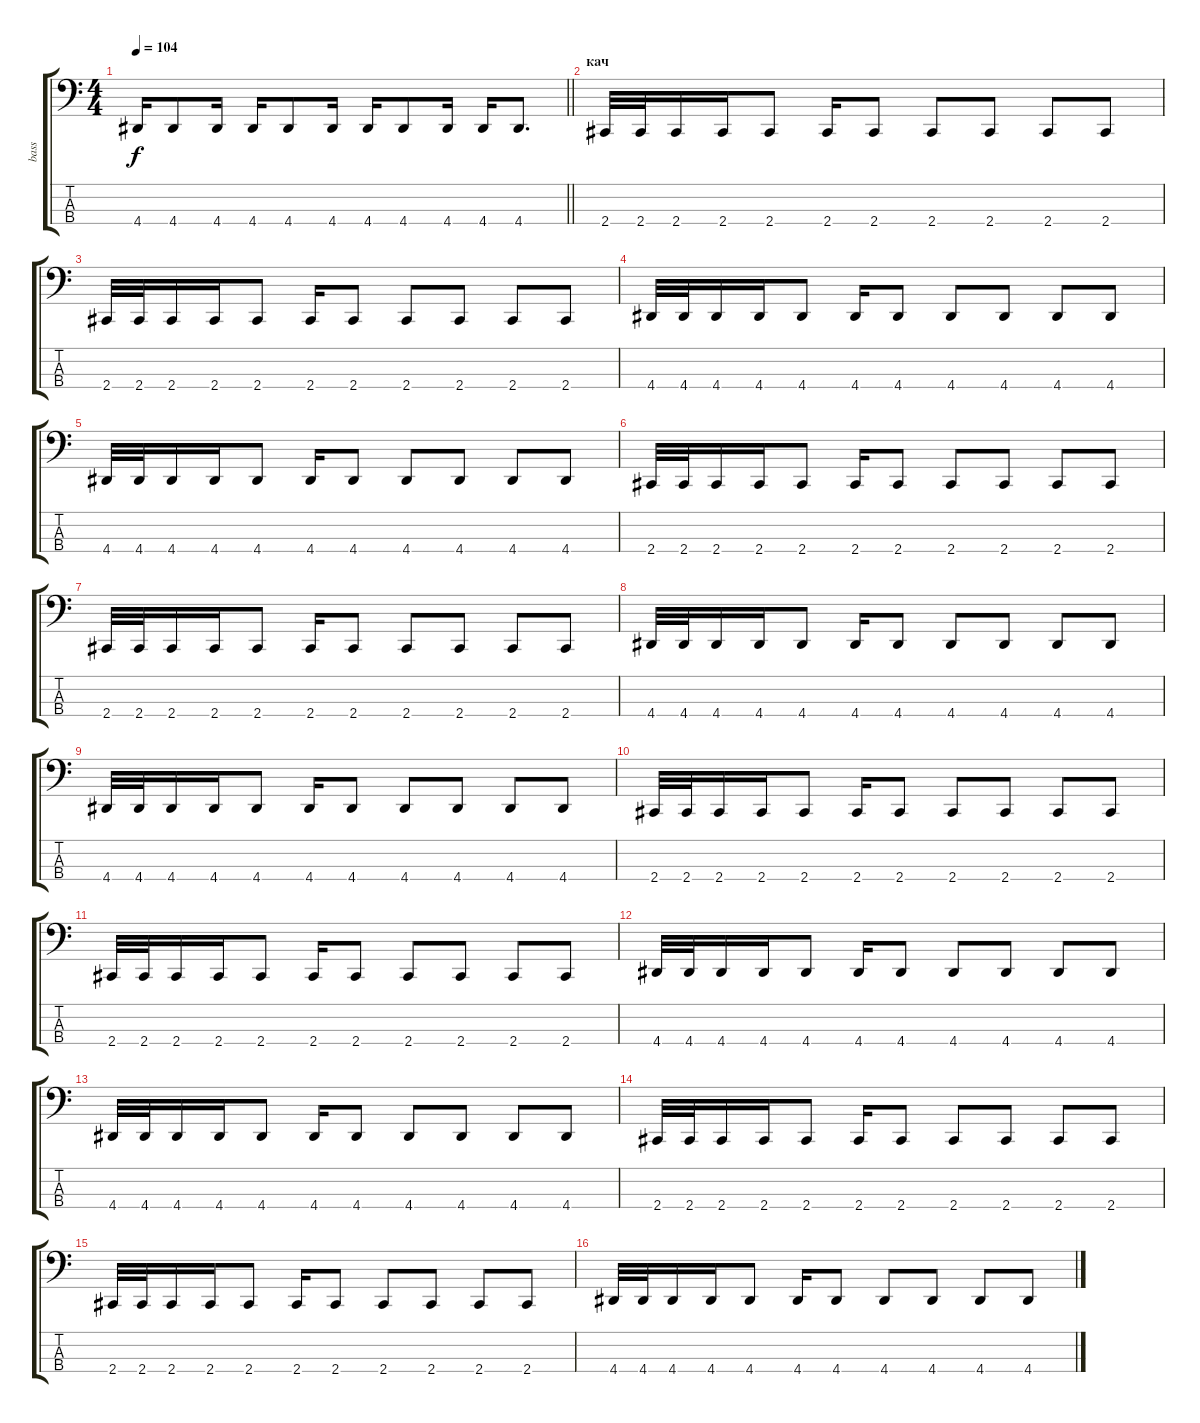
\track ("bass" "bass") {instrument electricbassfinger}
\staff {score tabs}
\tuning (E2 B1 Gb1 B0) {hide}
\ts (4 4)
\tempo 104
\clef f4
\barLineRight lightlight
\ks c
4.4.16{dy f} 4.4.8 4.4.16 4.4.16 4.4.8 4.4.16 4.4.16 4.4.8 4.4.16 4.4.16 4.4.8{d} |
\section ("" "кач")
2.4.32 2.4.32 2.4.16 2.4.16 2.4.8 2.4.16 2.4.8 2.4.8 2.4.8 2.4.8 2.4.8 |
2.4.32 2.4.32 2.4.16 2.4.16 2.4.8 2.4.16 2.4.8 2.4.8 2.4.8 2.4.8 2.4.8 |
4.4.32 4.4.32 4.4.16 4.4.16 4.4.8 4.4.16 4.4.8 4.4.8 4.4.8 4.4.8 4.4.8 |
4.4.32 4.4.32 4.4.16 4.4.16 4.4.8 4.4.16 4.4.8 4.4.8 4.4.8 4.4.8 4.4.8 |
2.4.32 2.4.32 2.4.16 2.4.16 2.4.8 2.4.16 2.4.8 2.4.8 2.4.8 2.4.8 2.4.8 |
2.4.32 2.4.32 2.4.16 2.4.16 2.4.8 2.4.16 2.4.8 2.4.8 2.4.8 2.4.8 2.4.8 |
4.4.32 4.4.32 4.4.16 4.4.16 4.4.8 4.4.16 4.4.8 4.4.8 4.4.8 4.4.8 4.4.8 |
4.4.32 4.4.32 4.4.16 4.4.16 4.4.8 4.4.16 4.4.8 4.4.8 4.4.8 4.4.8 4.4.8 |
2.4.32 2.4.32 2.4.16 2.4.16 2.4.8 2.4.16 2.4.8 2.4.8 2.4.8 2.4.8 2.4.8 |
2.4.32 2.4.32 2.4.16 2.4.16 2.4.8 2.4.16 2.4.8 2.4.8 2.4.8 2.4.8 2.4.8 |
4.4.32 4.4.32 4.4.16 4.4.16 4.4.8 4.4.16 4.4.8 4.4.8 4.4.8 4.4.8 4.4.8 |
4.4.32 4.4.32 4.4.16 4.4.16 4.4.8 4.4.16 4.4.8 4.4.8 4.4.8 4.4.8 4.4.8 |
2.4.32 2.4.32 2.4.16 2.4.16 2.4.8 2.4.16 2.4.8 2.4.8 2.4.8 2.4.8 2.4.8 |
2.4.32 2.4.32 2.4.16 2.4.16 2.4.8 2.4.16 2.4.8 2.4.8 2.4.8 2.4.8 2.4.8 |
4.4.32 4.4.32 4.4.16 4.4.16 4.4.8 4.4.16 4.4.8 4.4.8 4.4.8 4.4.8 4.4.8
